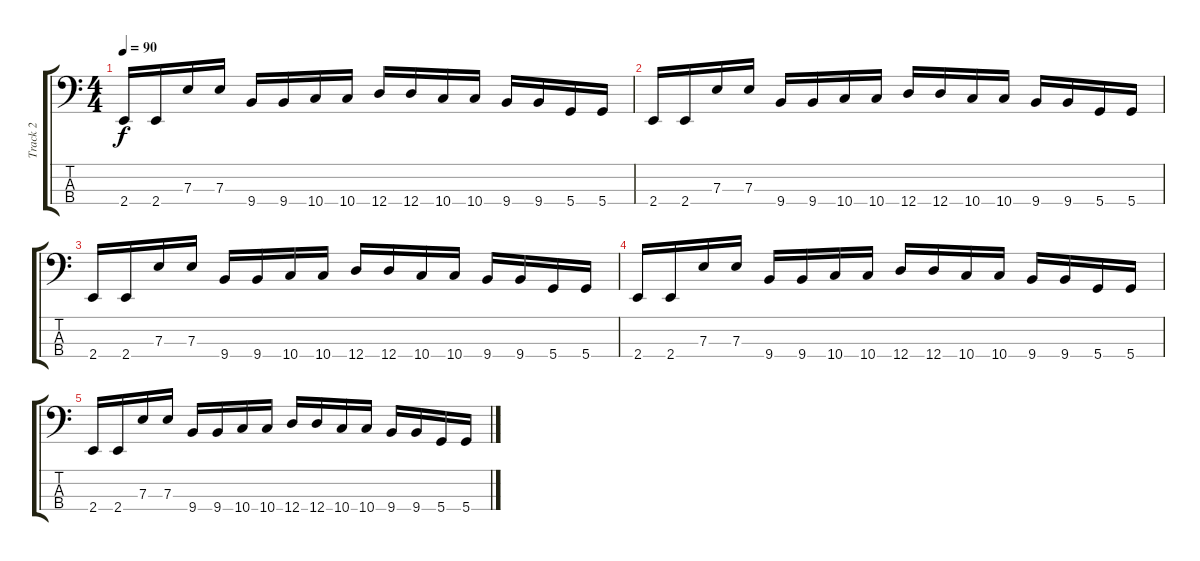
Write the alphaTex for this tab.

\track ("Track 2" "Track 2") {instrument electricbassfinger}
\staff {score tabs}
\tuning (G2 D2 A1 D1) {hide}
\ts (4 4)
\tempo 90
\clef f4
\ks c
2.4.16{dy f} 2.4.16 7.3.16 7.3.16 9.4.16 9.4.16 10.4.16 10.4.16 12.4.16 12.4.16 10.4.16 10.4.16 9.4.16 9.4.16 5.4.16 5.4.16 |
2.4.16 2.4.16 7.3.16 7.3.16 9.4.16 9.4.16 10.4.16 10.4.16 12.4.16 12.4.16 10.4.16 10.4.16 9.4.16 9.4.16 5.4.16 5.4.16 |
2.4.16 2.4.16 7.3.16 7.3.16 9.4.16 9.4.16 10.4.16 10.4.16 12.4.16 12.4.16 10.4.16 10.4.16 9.4.16 9.4.16 5.4.16 5.4.16 |
2.4.16 2.4.16 7.3.16 7.3.16 9.4.16 9.4.16 10.4.16 10.4.16 12.4.16 12.4.16 10.4.16 10.4.16 9.4.16 9.4.16 5.4.16 5.4.16 |
2.4.16 2.4.16 7.3.16 7.3.16 9.4.16 9.4.16 10.4.16 10.4.16 12.4.16 12.4.16 10.4.16 10.4.16 9.4.16 9.4.16 5.4.16 5.4.16
